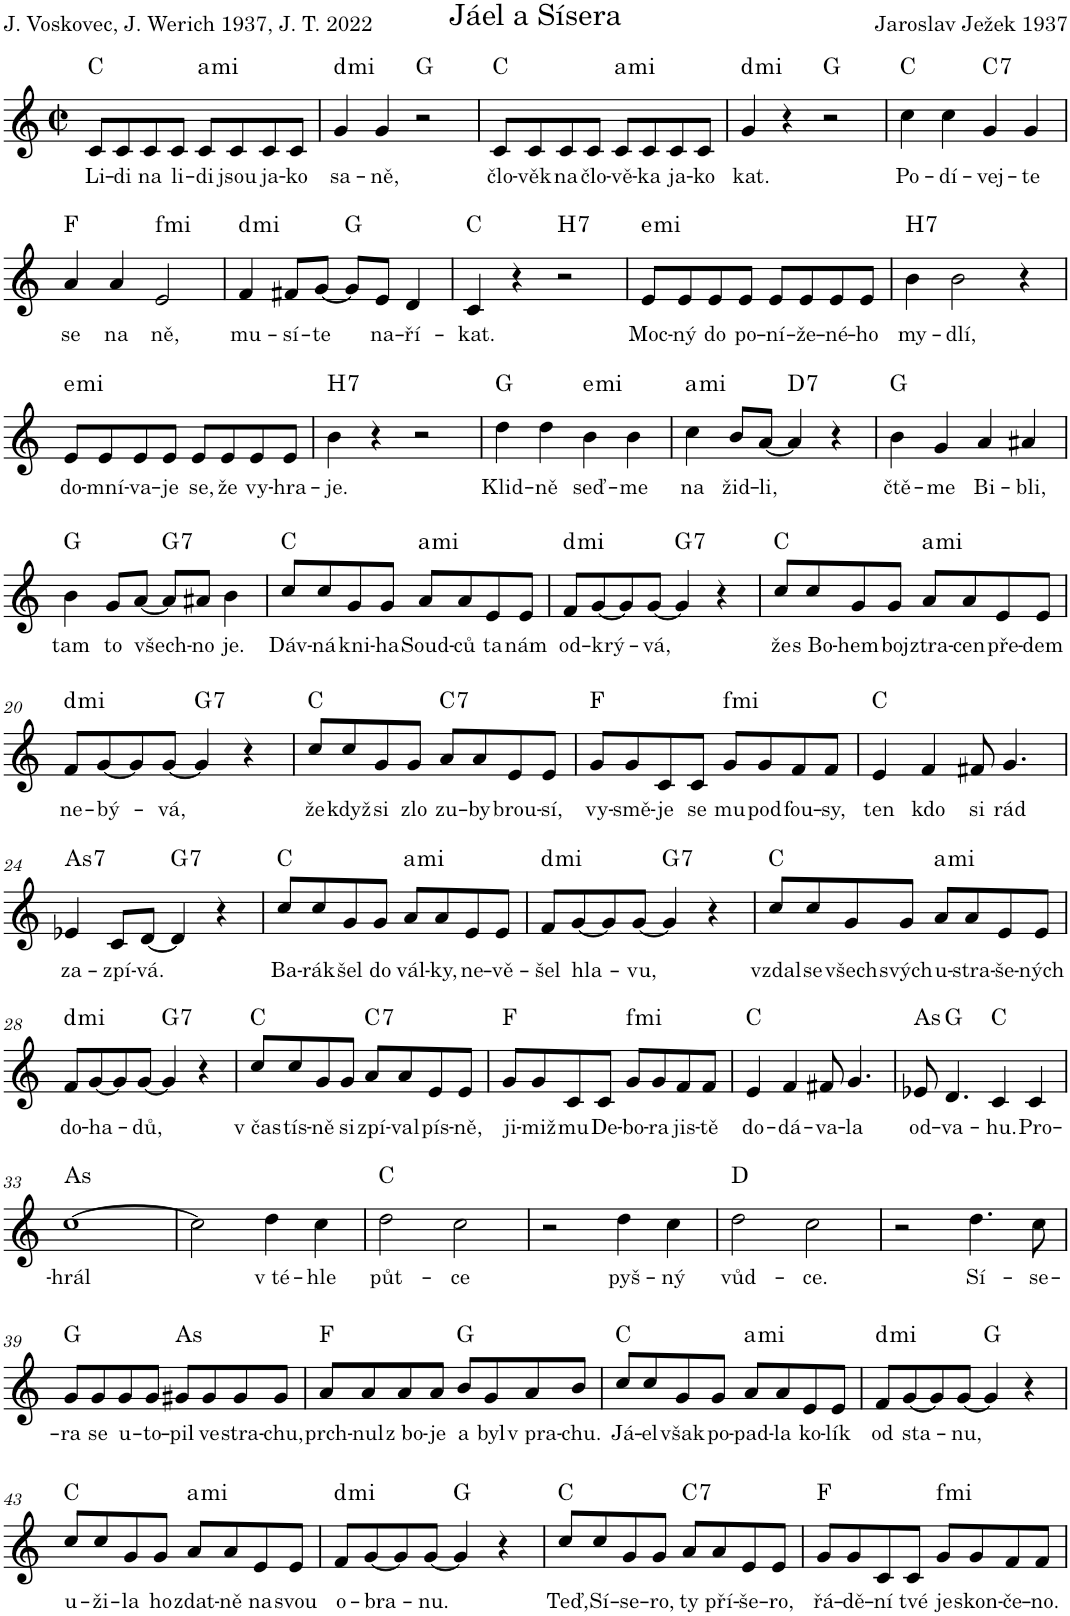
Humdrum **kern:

**kern	**text	**harte
*part1	*part1	*part1
*staff1	*staff1	*
*I"Zpěv	*	*
*clefG2	*	*
*k[]	*	*
*M2/2	*	*
*met(c|)	*	*
=1	=1	=1
!	!LO:LY:b	!
8c/L	Li-	C:maj
!	!LO:LY:b	!
8c/	-di	.
!	!LO:LY:b	!
8c/	na	.
!	!LO:LY:b	!
8c/J	li-	.
!	!LO:LY:b	!LO:H:kt=mi
8c/L	-di	A:min
!	!LO:LY:b	!
8c/	jsou	.
!	!LO:LY:b	!
8c/	ja-	.
!	!LO:LY:b	!
8c/J	-ko	.
=2	=2	=2
!	!LO:LY:b	!LO:H:kt=mi
4g/	sa-	D:min
!	!LO:LY:b	!
4g/	-ně,	.
2r	.	G:maj
=3	=3	=3
!	!LO:LY:b	!
8c/L	člo-	C:maj
!	!LO:LY:b	!
8c/	-věk	.
!	!LO:LY:b	!
8c/	na	.
!	!LO:LY:b	!
8c/J	člo-	.
!	!LO:LY:b	!LO:H:kt=mi
8c/L	-vě-	A:min
!	!LO:LY:b	!
8c/	-ka	.
!	!LO:LY:b	!
8c/	ja-	.
!	!LO:LY:b	!
8c/J	-ko	.
=4	=4	=4
!	!LO:LY:b	!LO:H:kt=mi
4g/	kat.	D:min
4r	.	.
2r	.	G:maj
=5	=5	=5
!	!LO:LY:b	!
4cc\	Po-	C:maj
!	!LO:LY:b	!
4cc\	-dí-	.
!	!LO:LY:b	!LO:H:kt=7
4g/	-vej-	C:7
!	!LO:LY:b	!
4g/	-te	.
!!LO:LB:g=z
=6	=6	=6
!	!LO:LY:b	!
4a/	se	F:maj
!	!LO:LY:b	!
4a/	na	.
!	!LO:LY:b	!LO:H:kt=mi
2e/	ně,	F:min
=7	=7	=7
!	!LO:LY:b	!LO:H:kt=mi
4f/	mu-	D:min
!	!LO:LY:b	!
8f#X/L	-sí-	.
!	!LO:LY:b	!
[8g/J	-te	.
8g/L]	.	G:maj
!	!LO:LY:b	!
8e/J	na-	.
!	!LO:LY:b	!
4d/	-ří-	.
=8	=8	=8
!	!LO:LY:b	!
4c/	-kat.	C:maj
4r	.	.
!	!	!LO:H:kt=7
2r	.	B:7
=9	=9	=9
!	!LO:LY:b	!LO:H:kt=mi
8e/L	Moc-	E:min
!	!LO:LY:b	!
8e/	-ný	.
!	!LO:LY:b	!
8e/	do	.
!	!LO:LY:b	!
8e/J	po-	.
!	!LO:LY:b	!
8e/L	-ní-	.
!	!LO:LY:b	!
8e/	-že-	.
!	!LO:LY:b	!
8e/	-né-	.
!	!LO:LY:b	!
8e/J	-ho	.
=10	=10	=10
!	!LO:LY:b	!LO:H:kt=7
4b\	my-	B:7
!	!LO:LY:b	!
2b\	-dlí,	.
4r	.	.
!!LO:LB:g=z
=11	=11	=11
!	!LO:LY:b	!LO:H:kt=mi
8e/L	do-	E:min
!	!LO:LY:b	!
8e/	-mní-	.
!	!LO:LY:b	!
8e/	-va-	.
!	!LO:LY:b	!
8e/J	-je	.
!	!LO:LY:b	!
8e/L	se,	.
!	!LO:LY:b	!
8e/	že	.
!	!LO:LY:b	!
8e/	vy-	.
!	!LO:LY:b	!
8e/J	-hra-	.
=12	=12	=12
!	!LO:LY:b	!LO:H:kt=7
4b\	-je.	B:7
4r	.	.
2r	.	.
=13	=13	=13
!	!LO:LY:b	!
4dd\	Klid-	G:maj
!	!LO:LY:b	!
4dd\	-ně	.
!	!LO:LY:b	!LO:H:kt=mi
4b\	seď-	E:min
!	!LO:LY:b	!
4b\	-me	.
=14	=14	=14
!	!LO:LY:b	!LO:H:kt=mi
4cc\	na	A:min
!	!LO:LY:b	!
8b/L	žid-	.
!	!LO:LY:b	!
[8a/J	-li,	.
!	!	!LO:H:kt=7
4a/]	.	D:7
4r	.	.
=15	=15	=15
!	!LO:LY:b	!
4b\	čtě-	G:maj
!	!LO:LY:b	!
4g/	-me	.
!	!LO:LY:b	!
4a/	Bi-	.
!	!LO:LY:b	!
4a#X/	-bli,	.
!!LO:LB:g=z
=16	=16	=16
!	!LO:LY:b	!
4b\	tam	G:maj
!	!LO:LY:b	!
8g/L	to	.
!	!LO:LY:b	!
[8a/J	všech-	.
!	!	!LO:H:kt=7
8a/L]	.	G:7
!	!LO:LY:b	!
8a#X/J	-no	.
!	!LO:LY:b	!
4b\	je.	.
=17	=17	=17
!	!LO:LY:b	!
8cc/L	Dáv-	C:maj
!	!LO:LY:b	!
8cc/	-ná	.
!	!LO:LY:b	!
8g/	kni-	.
!	!LO:LY:b	!
8g/J	-ha	.
!	!LO:LY:b	!LO:H:kt=mi
8a/L	Soud-	A:min
!	!LO:LY:b	!
8a/	-ců	.
!	!LO:LY:b	!
8e/	ta	.
!	!LO:LY:b	!
8e/J	nám	.
=18	=18	=18
!	!LO:LY:b	!LO:H:kt=mi
8f/L	od-	D:min
!	!LO:LY:b	!
[8g/	-krý-	.
8g/]	.	.
!	!LO:LY:b	!
[8g/J	-vá,	.
!	!	!LO:H:kt=7
4g/]	.	G:7
4r	.	.
=19	=19	=19
!	!LO:LY:b	!
8cc/L	že	C:maj
!	!LO:LY:b	!
8cc/	s Bo-	.
!	!LO:LY:b	!
8g/	-hem	.
!	!LO:LY:b	!
8g/J	boj	.
!	!LO:LY:b	!LO:H:kt=mi
8a/L	ztra-	A:min
!	!LO:LY:b	!
8a/	-cen	.
!	!LO:LY:b	!
8e/	pře-	.
!	!LO:LY:b	!
8e/J	-dem	.
!!LO:LB:g=z
=20	=20	=20
!	!LO:LY:b	!LO:H:kt=mi
8f/L	ne-	D:min
!	!LO:LY:b	!
[8g/	-bý-	.
8g/]	.	.
!	!LO:LY:b	!
[8g/J	-vá,	.
!	!	!LO:H:kt=7
4g/]	.	G:7
4r	.	.
=21	=21	=21
!	!LO:LY:b	!
8cc/L	že	C:maj
!	!LO:LY:b	!
8cc/	když	.
!	!LO:LY:b	!
8g/	si	.
!	!LO:LY:b	!
8g/J	zlo	.
!	!LO:LY:b	!LO:H:kt=7
8a/L	zu-	C:7
!	!LO:LY:b	!
8a/	-by	.
!	!LO:LY:b	!
8e/	brou-	.
!	!LO:LY:b	!
8e/J	-sí,	.
=22	=22	=22
!	!LO:LY:b	!
8g/L	vy-	F:maj
!	!LO:LY:b	!
8g/	-smě-	.
!	!LO:LY:b	!
8c/	-je	.
!	!LO:LY:b	!
8c/J	se	.
!	!LO:LY:b	!LO:H:kt=mi
8g/L	mu	F:min
!	!LO:LY:b	!
8g/	pod	.
!	!LO:LY:b	!
8f/	fou-	.
!	!LO:LY:b	!
8f/J	-sy,	.
=23	=23	=23
!	!LO:LY:b	!
4e/	ten	C:maj
!	!LO:LY:b	!
4f/	kdo	.
!	!LO:LY:b	!
8f#X/	si	.
!	!LO:LY:b	!
4.g/	rád	.
!!LO:LB:g=z
=24	=24	=24
!	!LO:LY:b	!LO:H:kt=7
4e-X/	za-	Ab:7
!	!LO:LY:b	!
8c/L	-zpí-	.
!	!LO:LY:b	!
[8d/J	-vá.	.
!	!	!LO:H:kt=7
4d/]	.	G:7
4r	.	.
=25	=25	=25
!	!LO:LY:b	!
8cc/L	Ba-	C:maj
!	!LO:LY:b	!
8cc/	-rák	.
!	!LO:LY:b	!
8g/	šel	.
!	!LO:LY:b	!
8g/J	do	.
!	!LO:LY:b	!LO:H:kt=mi
8a/L	vál-	A:min
!	!LO:LY:b	!
8a/	-ky,	.
!	!LO:LY:b	!
8e/	ne-	.
!	!LO:LY:b	!
8e/J	vě-	.
=26	=26	=26
!	!LO:LY:b	!LO:H:kt=mi
8f/L	-šel	D:min
!	!LO:LY:b	!
[8g/	hla-	.
8g/]	.	.
!	!LO:LY:b	!
[8g/J	-vu,	.
!	!	!LO:H:kt=7
4g/]	.	G:7
4r	.	.
=27	=27	=27
!	!LO:LY:b	!
8cc/L	vzdal	C:maj
!	!LO:LY:b	!
8cc/	se	.
!	!LO:LY:b	!
8g/	všech	.
!	!LO:LY:b	!
8g/J	svých	.
!	!LO:LY:b	!LO:H:kt=mi
8a/L	u-	A:min
!	!LO:LY:b	!
8a/	-stra-	.
!	!LO:LY:b	!
8e/	-še-	.
!	!LO:LY:b	!
8e/J	-ných	.
!!LO:LB:g=z
=28	=28	=28
!	!LO:LY:b	!LO:H:kt=mi
8f/L	do-	D:min
!	!LO:LY:b	!
[8g/	-ha-	.
8g/]	.	.
!	!LO:LY:b	!
[8g/J	-dů,	.
!	!	!LO:H:kt=7
4g/]	.	G:7
4r	.	.
=29	=29	=29
!	!LO:LY:b	!
8cc/L	v čas	C:maj
!	!LO:LY:b	!
8cc/	tís-	.
!	!LO:LY:b	!
8g/	-ně	.
!	!LO:LY:b	!
8g/J	si	.
!	!LO:LY:b	!LO:H:kt=7
8a/L	zpí-	C:7
!	!LO:LY:b	!
8a/	-val	.
!	!LO:LY:b	!
8e/	pís-	.
!	!LO:LY:b	!
8e/J	-ně,	.
=30	=30	=30
!	!LO:LY:b	!
8g/L	ji-	F:maj
!	!LO:LY:b	!
8g/	-miž	.
!	!LO:LY:b	!
8c/	mu	.
!	!LO:LY:b	!
8c/J	De-	.
!	!LO:LY:b	!LO:H:kt=mi
8g/L	-bo-	F:min
!	!LO:LY:b	!
8g/	-ra	.
!	!LO:LY:b	!
8f/	jis-	.
!	!LO:LY:b	!
8f/J	-tě	.
=31	=31	=31
!	!LO:LY:b	!
4e/	do-	C:maj
!	!LO:LY:b	!
4f/	-dá-	.
!	!LO:LY:b	!
8f#X/	-va-	.
!	!LO:LY:b	!
4.g/	-la	.
=32	=32	=32
!	!LO:LY:b	!
8e-X/	od-	Ab:maj
!	!LO:LY:b	!
4.d/	-va-	G:maj
!	!LO:LY:b	!
4c/	-hu.	C:maj
!	!LO:LY:b	!
4c/	Pro-	.
!!LO:LB:g=z
=33	=33	=33
!	!LO:LY:b	!
[1cc	-hrál	Ab:maj
=34	=34	=34
2cc\]	.	.
!	!LO:LY:b	!
4dd\	v té-	.
!	!LO:LY:b	!
4cc\	-hle	.
=35	=35	=35
!	!LO:LY:b	!
2dd\	půt-	C:maj
!	!LO:LY:b	!
2cc\	-ce	.
=36	=36	=36
2r	.	.
!	!LO:LY:b	!
4dd\	pyš-	.
!	!LO:LY:b	!
4cc\	-ný	.
=37	=37	=37
!	!LO:LY:b	!
2dd\	vůd-	D:maj
!	!LO:LY:b	!
2cc\	-ce.	.
=38	=38	=38
2r	.	.
!	!LO:LY:b	!
4.dd\	Sí-	.
!	!LO:LY:b	!
8cc\	-se-	.
!!LO:LB:g=z
=39	=39	=39
!	!LO:LY:b	!
8g/L	-ra	G:maj
!	!LO:LY:b	!
8g/	se	.
!	!LO:LY:b	!
8g/	u-	.
!	!LO:LY:b	!
8g/J	-to-	.
!	!LO:LY:b	!
8g#X/L	-pil	Ab:maj
!	!LO:LY:b	!
8g#/	ve	.
!	!LO:LY:b	!
8g#/	stra-	.
!	!LO:LY:b	!
8g#/J	-chu,	.
=40	=40	=40
!	!LO:LY:b	!
8a/L	prch-	F:maj
!	!LO:LY:b	!
8a/	-nul	.
!	!LO:LY:b	!
8a/	z bo-	.
!	!LO:LY:b	!
8a/J	-je	.
!	!LO:LY:b	!
8b/L	a	G:maj
!	!LO:LY:b	!
8g/	byl	.
!	!LO:LY:b	!
8a/	v pra-	.
!	!LO:LY:b	!
8b/J	-chu.	.
=41	=41	=41
!	!LO:LY:b	!
8cc/L	Já-	C:maj
!	!LO:LY:b	!
8cc/	-el	.
!	!LO:LY:b	!
8g/	však	.
!	!LO:LY:b	!
8g/J	po-	.
!	!LO:LY:b	!LO:H:kt=mi
8a/L	-pad-	A:min
!	!LO:LY:b	!
8a/	-la	.
!	!LO:LY:b	!
8e/	ko-	.
!	!LO:LY:b	!
8e/J	-lík	.
=42	=42	=42
!	!LO:LY:b	!LO:H:kt=mi
8f/L	od	D:min
!	!LO:LY:b	!
[8g/	sta-	.
8g/]	.	.
!	!LO:LY:b	!
[8g/J	-nu,	.
4g/]	.	G:maj
4r	.	.
!!LO:LB:g=z
=43	=43	=43
!	!LO:LY:b	!
8cc/L	u-	C:maj
!	!LO:LY:b	!
8cc/	-ži-	.
!	!LO:LY:b	!
8g/	-la	.
!	!LO:LY:b	!
8g/J	ho	.
!	!LO:LY:b	!LO:H:kt=mi
8a/L	zdat-	A:min
!	!LO:LY:b	!
8a/	-ně	.
!	!LO:LY:b	!
8e/	na	.
!	!LO:LY:b	!
8e/J	svou	.
=44	=44	=44
!	!LO:LY:b	!LO:H:kt=mi
8f/L	o-	D:min
!	!LO:LY:b	!
[8g/	-bra-	.
8g/]	.	.
!	!LO:LY:b	!
[8g/J	-nu.	.
4g/]	.	G:maj
4r	.	.
=45	=45	=45
!	!LO:LY:b	!
8cc/L	Teď,	C:maj
!	!LO:LY:b	!
8cc/	Sí-	.
!	!LO:LY:b	!
8g/	-se-	.
!	!LO:LY:b	!
8g/J	-ro,	.
!	!LO:LY:b	!LO:H:kt=7
8a/L	ty	C:7
!	!LO:LY:b	!
8a/	pří-	.
!	!LO:LY:b	!
8e/	-še-	.
!	!LO:LY:b	!
8e/J	-ro,	.
=46	=46	=46
!	!LO:LY:b	!
8g/L	řá-	F:maj
!	!LO:LY:b	!
8g/	-dě-	.
!	!LO:LY:b	!
8c/	-ní	.
!	!LO:LY:b	!
8c/J	tvé	.
!	!LO:LY:b	!LO:H:kt=mi
8g/L	je	F:min
!	!LO:LY:b	!
8g/	skon-	.
!	!LO:LY:b	!
8f/	-če-	.
!	!LO:LY:b	!
8f/J	-no.	.
=	=	=
*-	*-	*-
